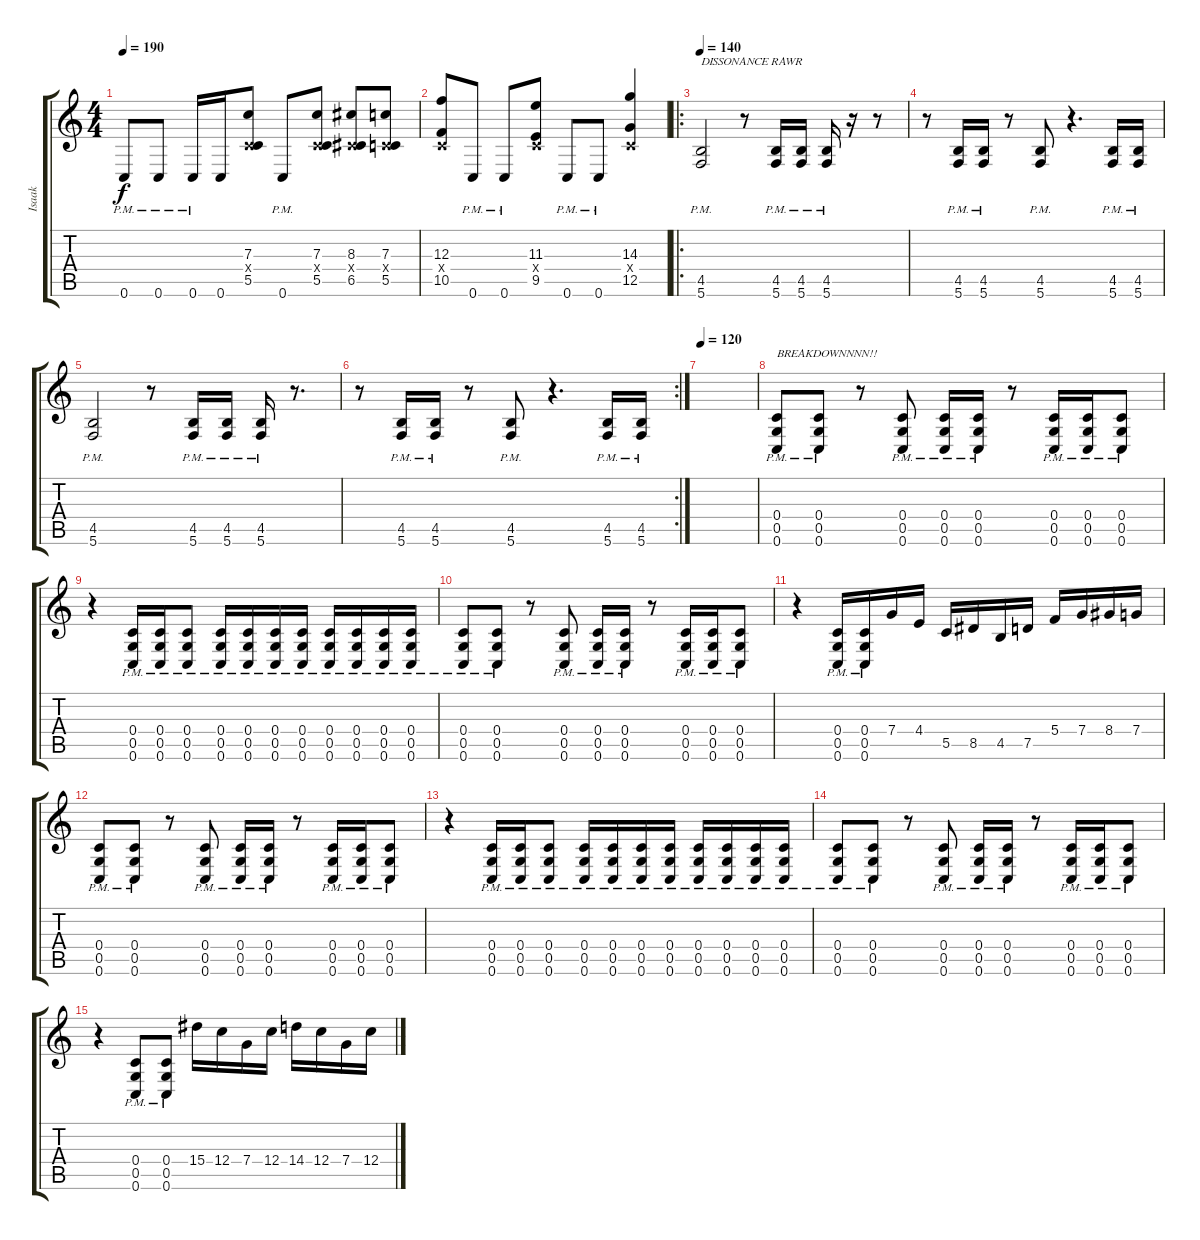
\track ("Isaak" "Isaak") {instrument overdrivenguitar}
\staff {score tabs}
\tuning (D4 A3 F3 C3 G2 C2) {hide}
\ts (4 4)
\tempo 190
\clef g2
\ks c
0.6{pm}.8{dy f} 0.6{pm}.8 0.6{pm}.16 0.6.16 (7.3 0.4{x} 5.5).8 0.6{pm}.8 (7.3 0.4{x} 5.5).8 (8.3 0.4{x} 6.5).8 (7.3 0.4{x} 5.5).8 |
(12.3 0.4{x} 10.5).8 0.6{pm}.8 0.6{pm}.8 (11.3 0.4{x} 9.5).8 0.6{pm}.8 0.6{pm}.8 (14.3 0.4{x} 12.5).4 |
\ro
\tempo 140
(4.5{pm} 5.6{pm}).2{txt "DISSONANCE RAWR"} r.8 (4.5{pm} 5.6{pm}).16 (4.5{pm} 5.6{pm}).16 (4.5{pm} 5.6{pm}).16 r.16 r.8 |
r.8 (4.5{pm} 5.6{pm}).16 (4.5{pm} 5.6{pm}).16 r.8 (4.5{pm} 5.6{pm}).8 r.4{d} (4.5{pm} 5.6{pm}).16 (4.5{pm} 5.6{pm}).16 |
(4.5{pm} 5.6{pm}).2 r.8 (4.5{pm} 5.6{pm}).16 (4.5{pm} 5.6{pm}).16 (4.5{pm} 5.6{pm}).16 r.8{d} |
\rc 2
r.8 (4.5{pm} 5.6{pm}).16 (4.5{pm} 5.6{pm}).16 r.8 (4.5{pm} 5.6{pm}).8 r.4{d} (4.5{pm} 5.6{pm}).16 (4.5{pm} 5.6{pm}).16 |
\tempo 120
|
(0.4{pm} 0.5{pm} 0.6{pm}).8{txt "BREAKDOWNNNN!!"} (0.4{pm} 0.5{pm} 0.6{pm}).8 r.8 (0.4{pm} 0.5{pm} 0.6{pm}).8 (0.4{pm} 0.5{pm} 0.6{pm}).16 (0.4{pm} 0.5{pm} 0.6{pm}).16 r.8 (0.4{pm} 0.5{pm} 0.6{pm}).16 (0.4{pm} 0.5{pm} 0.6{pm}).16 (0.4{pm} 0.5{pm} 0.6{pm}).8 |
r.4 (0.4{pm} 0.5{pm} 0.6{pm}).16 (0.4{pm} 0.5{pm} 0.6{pm}).16 (0.4{pm} 0.5{pm} 0.6{pm}).8 (0.4{pm} 0.5{pm} 0.6{pm}).16 (0.4{pm} 0.5{pm} 0.6{pm}).16 (0.4{pm} 0.5{pm} 0.6{pm}).16 (0.4{pm} 0.5{pm} 0.6{pm}).16 (0.4{pm} 0.5{pm} 0.6{pm}).16 (0.4{pm} 0.5{pm} 0.6{pm}).16 (0.4{pm} 0.5{pm} 0.6{pm}).16 (0.4{pm} 0.5{pm} 0.6{pm}).16 |
(0.4{pm} 0.5{pm} 0.6{pm}).8 (0.4{pm} 0.5{pm} 0.6{pm}).8 r.8 (0.4{pm} 0.5{pm} 0.6{pm}).8 (0.4{pm} 0.5{pm} 0.6{pm}).16 (0.4{pm} 0.5{pm} 0.6{pm}).16 r.8 (0.4{pm} 0.5{pm} 0.6{pm}).16 (0.4{pm} 0.5{pm} 0.6{pm}).16 (0.4{pm} 0.5{pm} 0.6{pm}).8 |
r.4 (0.4{pm} 0.5{pm} 0.6{pm}).16 (0.4{pm} 0.5{pm} 0.6{pm}).16 7.4.16 4.4.16 5.5.16 8.5.16 4.5.16 7.5.16 5.4.16 7.4.16 8.4.16 7.4.16 |
(0.4{pm} 0.5{pm} 0.6{pm}).8 (0.4{pm} 0.5{pm} 0.6{pm}).8 r.8 (0.4{pm} 0.5{pm} 0.6{pm}).8 (0.4{pm} 0.5{pm} 0.6{pm}).16 (0.4{pm} 0.5{pm} 0.6{pm}).16 r.8 (0.4{pm} 0.5{pm} 0.6{pm}).16 (0.4{pm} 0.5{pm} 0.6{pm}).16 (0.4{pm} 0.5{pm} 0.6{pm}).8 |
r.4 (0.4{pm} 0.5{pm} 0.6{pm}).16 (0.4{pm} 0.5{pm} 0.6{pm}).16 (0.4{pm} 0.5{pm} 0.6{pm}).8 (0.4{pm} 0.5{pm} 0.6{pm}).16 (0.4{pm} 0.5{pm} 0.6{pm}).16 (0.4{pm} 0.5{pm} 0.6{pm}).16 (0.4{pm} 0.5{pm} 0.6{pm}).16 (0.4{pm} 0.5{pm} 0.6{pm}).16 (0.4{pm} 0.5{pm} 0.6{pm}).16 (0.4{pm} 0.5{pm} 0.6{pm}).16 (0.4{pm} 0.5{pm} 0.6{pm}).16 |
(0.4{pm} 0.5{pm} 0.6{pm}).8 (0.4{pm} 0.5{pm} 0.6{pm}).8 r.8 (0.4{pm} 0.5{pm} 0.6{pm}).8 (0.4{pm} 0.5{pm} 0.6{pm}).16 (0.4{pm} 0.5{pm} 0.6{pm}).16 r.8 (0.4{pm} 0.5{pm} 0.6{pm}).16 (0.4{pm} 0.5{pm} 0.6{pm}).16 (0.4{pm} 0.5{pm} 0.6{pm}).8 |
r.4 (0.4{pm} 0.5{pm} 0.6{pm}).8 (0.4{pm} 0.5{pm} 0.6{pm}).8 15.4.16 12.4.16 7.4.16 12.4.16 14.4.16 12.4.16 7.4.16 12.4.16
